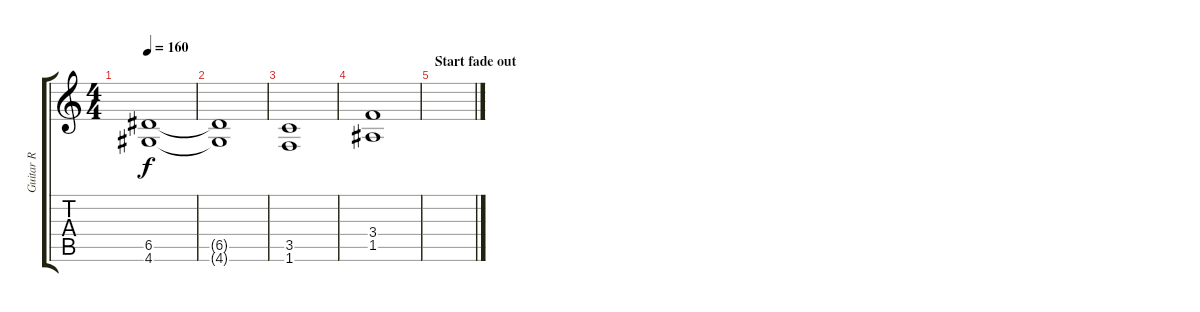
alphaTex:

\track ("Guitar R" "Guitar R") {instrument distortionguitar}
\staff {score tabs}
\tuning (E4 B3 G3 D3 A2 E2) {hide}
\ts (4 4)
\tempo 160
\clef g2
\ks c
(6.5 4.6).1{dy f} |
(6.5{t} 4.6{t}).1 |
(3.5 1.6).1 |
(3.4 1.5).1 |
\section ("" "Start fade out")
